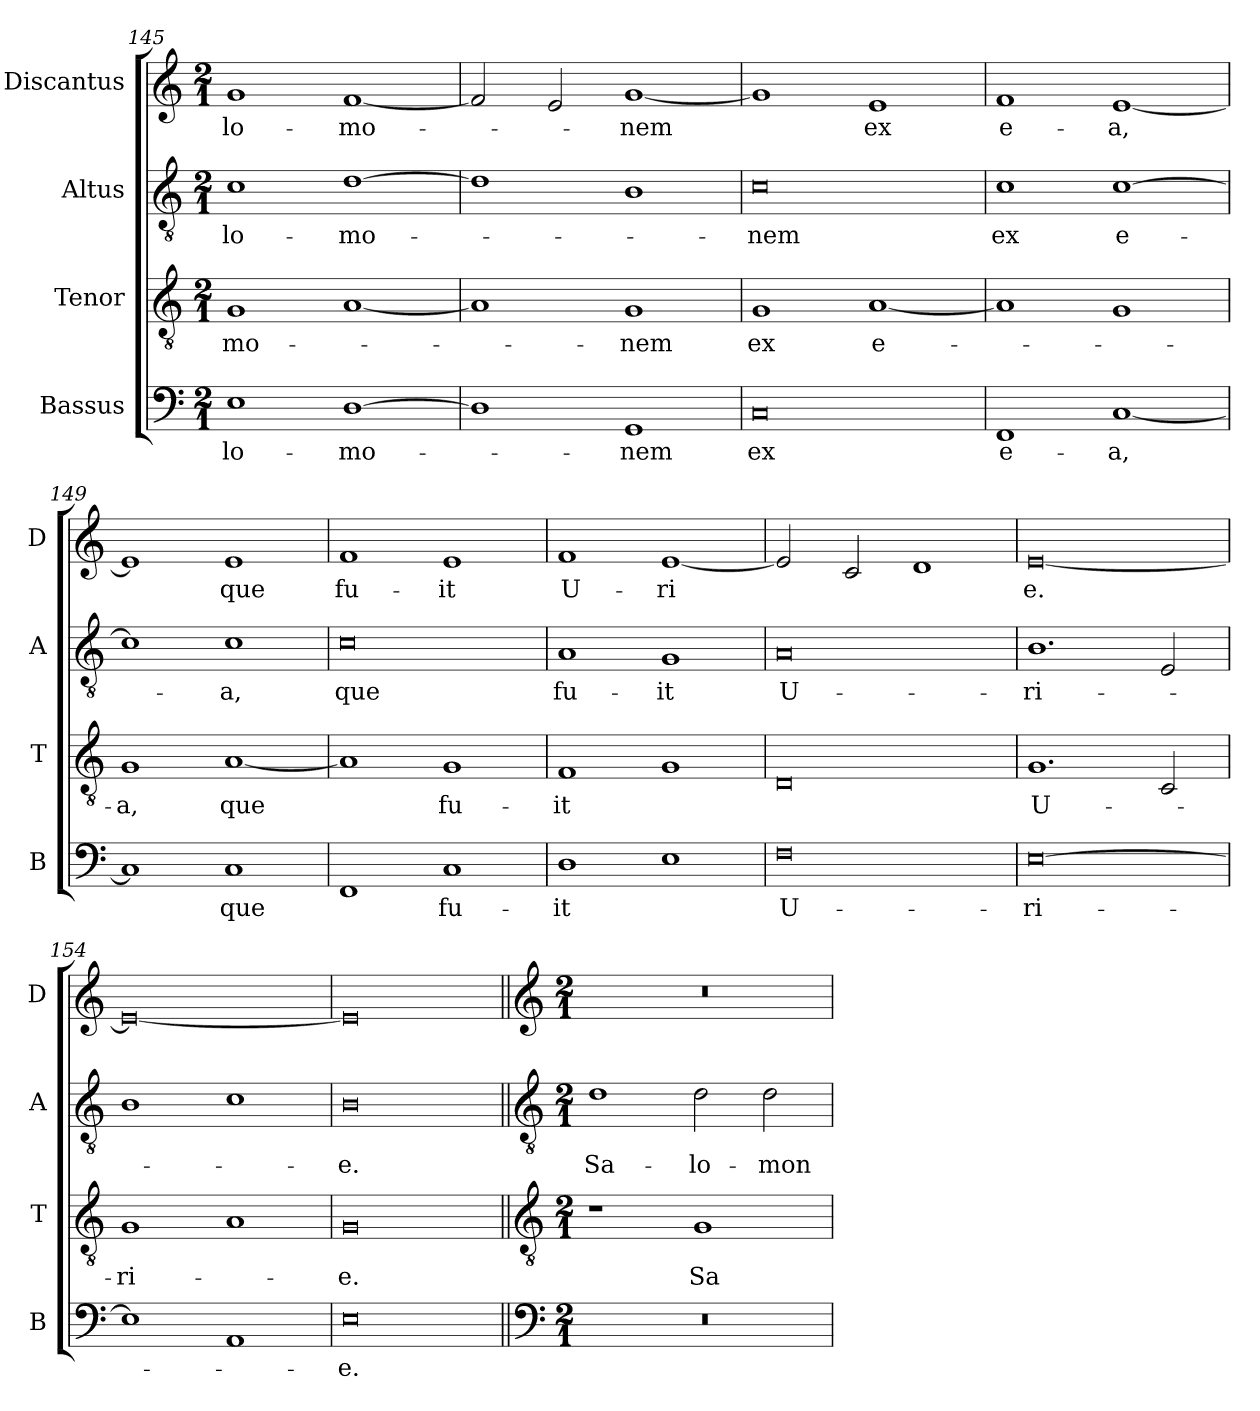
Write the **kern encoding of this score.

**kern	**text	**kern	**text	**kern	**text	**kern	**text
*part4	*part4	*part3	*part3	*part2	*part2	*part1	*part1
*staff4	*staff4	*staff3	*staff3	*staff2	*staff2	*staff1	*staff1
*I"Bassus	*	*I"Tenor	*	*I"Altus	*	*I"Discantus	*
*I'B	*	*I'T	*	*I'A	*	*I'D	*
*clefF4	*	*clefGv2	*	*clefGv2	*	*clefG2	*
*k[]	*	*k[]	*	*k[]	*	*k[]	*
*M2/1	*	*M2/1	*	*M2/1	*	*M2/1	*
=145	=145	=145	=145	=145	=145	=145	=145
1E	-lo-	1G	-mo-	1c	-lo-	1g	-lo-
[1D	-mo-	[1A	.	[1d	-mo-	[1f	-mo-
=146	=146	=146	=146	=146	=146	=146	=146
1D]	.	1A]	.	1d]	.	2f/]	.
.	.	.	.	.	.	2e/	.
1GG	-nem	1G	-nem	1B	.	[1g	-nem
=147	=147	=147	=147	=147	=147	=147	=147
0C	ex	1G	ex	0c	-nem	1g]	.
.	.	[1A	e-	.	.	1e	ex
=148	=148	=148	=148	=148	=148	=148	=148
1FF	e-	1A]	.	1c	ex	1f	e-
[1C	-a,	1G	.	[1c	e-	[1e	-a,
=149	=149	=149	=149	=149	=149	=149	=149
1C]	.	1G	-a,	1c]	.	1e]	.
1C	que	[1A	que	1c	-a,	1e	que
=150	=150	=150	=150	=150	=150	=150	=150
1FF	.	1A]	.	0c	que	1f	fu-
1C	fu-	1G	fu-	.	.	1e	-it
=151	=151	=151	=151	=151	=151	=151	=151
1D	-it	1F	-it	1A	fu-	1f	U-
1E	.	1G	.	1G	-it	[1e	-ri
=152	=152	=152	=152	=152	=152	=152	=152
0F	U-	0D	.	0A	U-	2e/]	.
.	.	.	.	.	.	2c/	.
.	.	.	.	.	.	1d	.
=153	=153	=153	=153	=153	=153	=153	=153
[0E	-ri-	1.G	U-	1.B	-ri-	[0e	-e.
.	.	2C/	.	2E/	.	.	.
=154	=154	=154	=154	=154	=154	=154	=154
1E]	.	1G	-ri-	1B	.	0e_	.
1AA	.	1A	.	1c	.	.	.
=155	=155	=155	=155	=155	=155	=155	=155
0E	-e.	0G	-e.	0B	-e.	0e]	.
!!LO:LB:g=z
=156||	=156||	=156||	=156||	=156||	=156||	=156||	=156||
*clefF4	*	*clefGv2	*	*clefGv2	*	*clefG2	*
*k[]	*	*k[]	*	*k[]	*	*k[]	*
*M2/1	*	*M2/1	*	*M2/1	*	*M2/1	*
0r	.	1r	.	1d	Sa-	0r	.
.	.	1G	Sa-	2d\	-lo-	.	.
.	.	.	.	2d\	-mon	.	.
=	=	=	=	=	=	=	=
*-	*-	*-	*-	*-	*-	*-	*-
